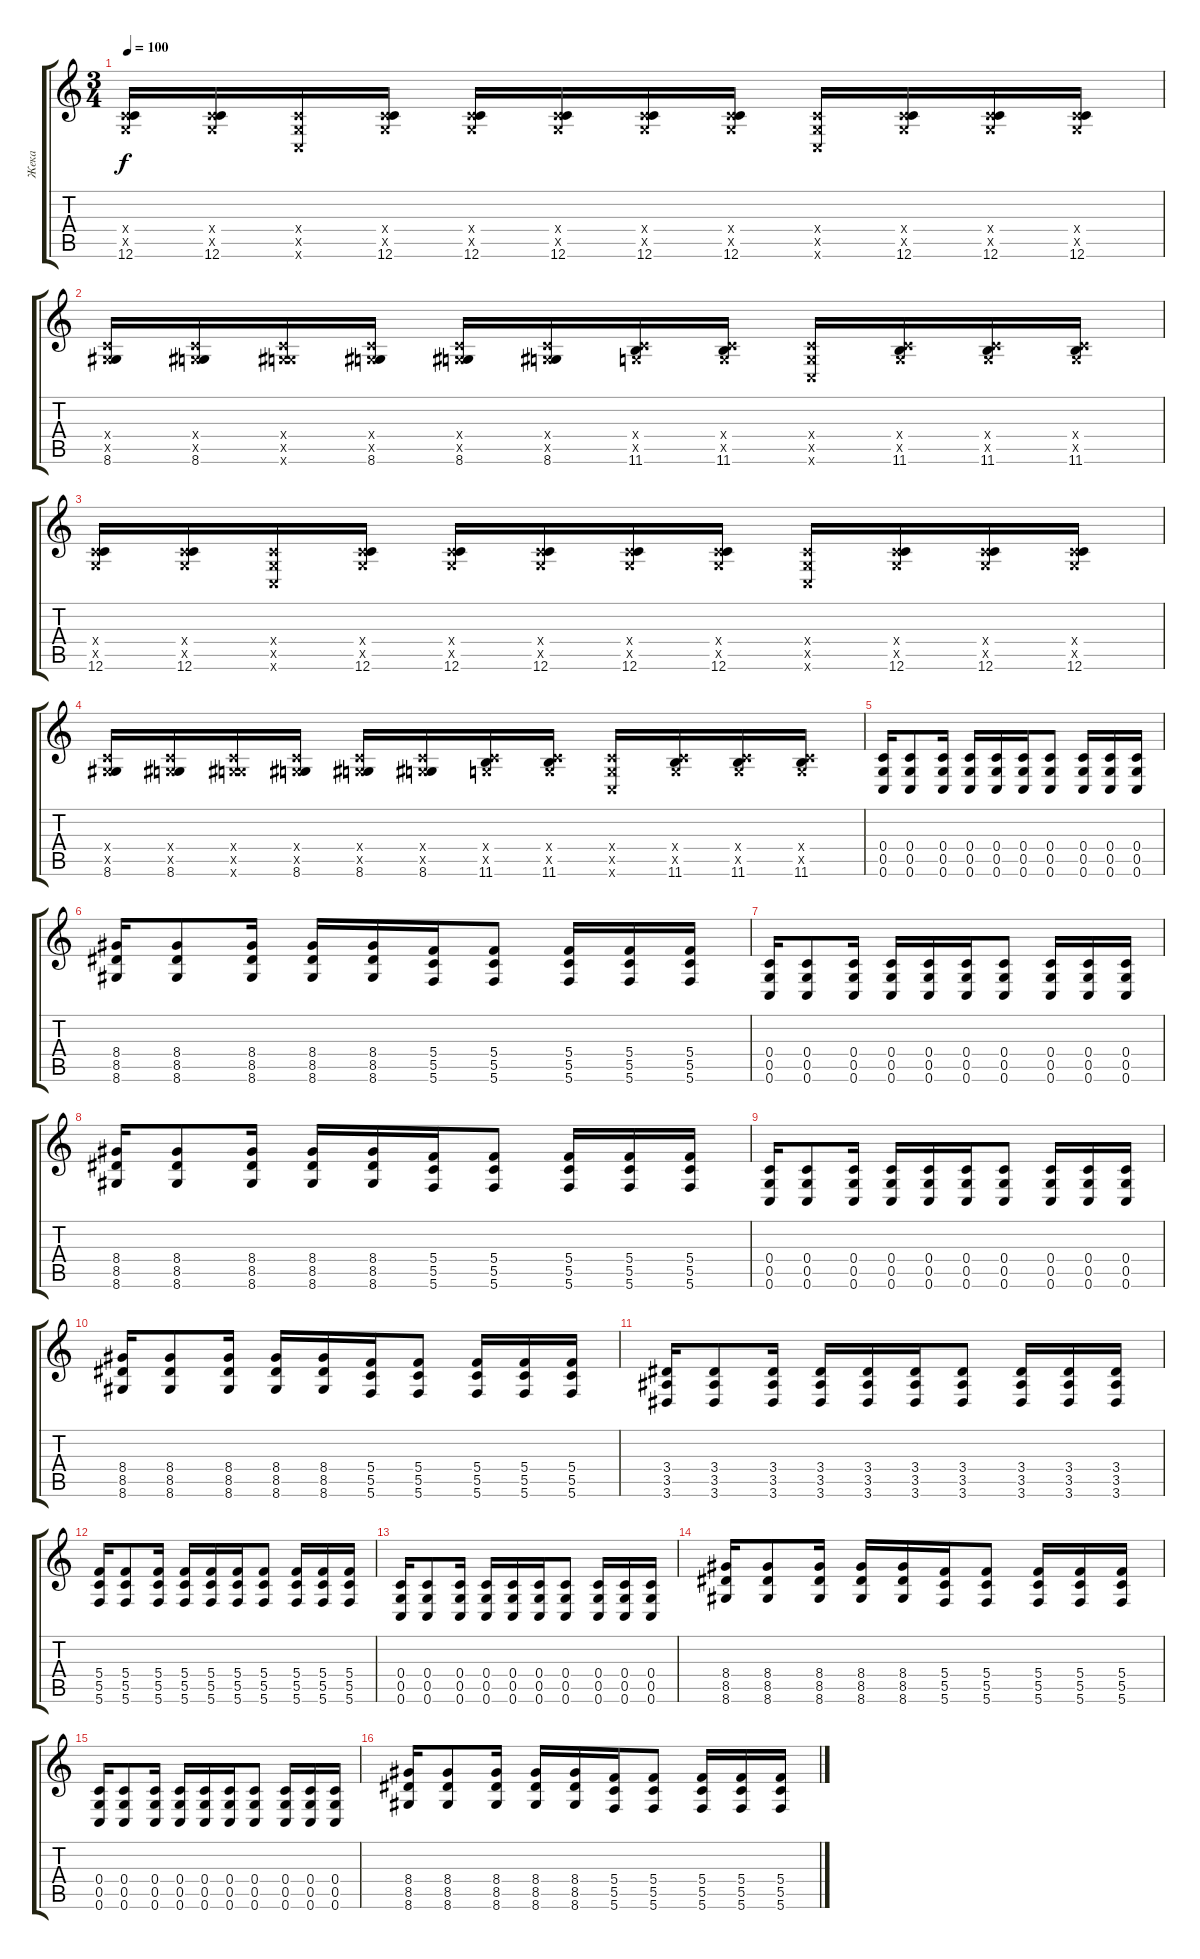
\track ("Жека" "Жека") {instrument overdrivenguitar}
\staff {score tabs}
\tuning (D4 A3 F3 C3 G2 C2) {hide}
\ts (3 4)
\tempo 100
\clef g2
\ks c
(0.4{x} 0.5{x} 12.6).16{dy f} (0.4{x} 0.5{x} 12.6).16 (0.4{x} 0.5{x} 0.6{x}).16 (0.4{x} 0.5{x} 12.6).16 (0.4{x} 0.5{x} 12.6).16 (0.4{x} 0.5{x} 12.6).16 (0.4{x} 0.5{x} 12.6).16 (0.4{x} 0.5{x} 12.6).16 (0.4{x} 0.5{x} 0.6{x}).16 (0.4{x} 0.5{x} 12.6).16 (0.4{x} 0.5{x} 12.6).16 (0.4{x} 0.5{x} 12.6).16 |
(0.4{x} 0.5{x} 8.6).16 (0.4{x} 0.5{x} 8.6).16 (0.4{x} 0.5{x} 8.6{x}).16 (0.4{x} 0.5{x} 8.6).16 (0.4{x} 0.5{x} 8.6).16 (0.4{x} 0.5{x} 8.6).16 (0.4{x} 0.5{x} 11.6).16 (0.4{x} 0.5{x} 11.6).16 (0.4{x} 0.5{x} 0.6{x}).16 (0.4{x} 0.5{x} 11.6).16 (0.4{x} 0.5{x} 11.6).16 (0.4{x} 0.5{x} 11.6).16 |
(0.4{x} 0.5{x} 12.6).16 (0.4{x} 0.5{x} 12.6).16 (0.4{x} 0.5{x} 0.6{x}).16 (0.4{x} 0.5{x} 12.6).16 (0.4{x} 0.5{x} 12.6).16 (0.4{x} 0.5{x} 12.6).16 (0.4{x} 0.5{x} 12.6).16 (0.4{x} 0.5{x} 12.6).16 (0.4{x} 0.5{x} 0.6{x}).16 (0.4{x} 0.5{x} 12.6).16 (0.4{x} 0.5{x} 12.6).16 (0.4{x} 0.5{x} 12.6).16 |
(0.4{x} 0.5{x} 8.6).16 (0.4{x} 0.5{x} 8.6).16 (0.4{x} 0.5{x} 8.6{x}).16 (0.4{x} 0.5{x} 8.6).16 (0.4{x} 0.5{x} 8.6).16 (0.4{x} 0.5{x} 8.6).16 (0.4{x} 0.5{x} 11.6).16 (0.4{x} 0.5{x} 11.6).16 (0.4{x} 0.5{x} 0.6{x}).16 (0.4{x} 0.5{x} 11.6).16 (0.4{x} 0.5{x} 11.6).16 (0.4{x} 0.5{x} 11.6).16 |
(0.4 0.5 0.6).16 (0.4 0.5 0.6).8 (0.4 0.5 0.6).16 (0.4 0.5 0.6).16 (0.4 0.5 0.6).16 (0.4 0.5 0.6).16 (0.4 0.5 0.6).8 (0.4 0.5 0.6).16 (0.4 0.5 0.6).16 (0.4 0.5 0.6).16 |
(8.4 8.5 8.6).16 (8.4 8.5 8.6).8 (8.4 8.5 8.6).16 (8.4 8.5 8.6).16 (8.4 8.5 8.6).16 (5.4 5.5 5.6).16 (5.4 5.5 5.6).8 (5.4 5.5 5.6).16 (5.4 5.5 5.6).16 (5.4 5.5 5.6).16 |
(0.4 0.5 0.6).16 (0.4 0.5 0.6).8 (0.4 0.5 0.6).16 (0.4 0.5 0.6).16 (0.4 0.5 0.6).16 (0.4 0.5 0.6).16 (0.4 0.5 0.6).8 (0.4 0.5 0.6).16 (0.4 0.5 0.6).16 (0.4 0.5 0.6).16 |
(8.4 8.5 8.6).16 (8.4 8.5 8.6).8 (8.4 8.5 8.6).16 (8.4 8.5 8.6).16 (8.4 8.5 8.6).16 (5.4 5.5 5.6).16 (5.4 5.5 5.6).8 (5.4 5.5 5.6).16 (5.4 5.5 5.6).16 (5.4 5.5 5.6).16 |
(0.4 0.5 0.6).16 (0.4 0.5 0.6).8 (0.4 0.5 0.6).16 (0.4 0.5 0.6).16 (0.4 0.5 0.6).16 (0.4 0.5 0.6).16 (0.4 0.5 0.6).8 (0.4 0.5 0.6).16 (0.4 0.5 0.6).16 (0.4 0.5 0.6).16 |
(8.4 8.5 8.6).16 (8.4 8.5 8.6).8 (8.4 8.5 8.6).16 (8.4 8.5 8.6).16 (8.4 8.5 8.6).16 (5.4 5.5 5.6).16 (5.4 5.5 5.6).8 (5.4 5.5 5.6).16 (5.4 5.5 5.6).16 (5.4 5.5 5.6).16 |
(3.4 3.5 3.6).16 (3.4 3.5 3.6).8 (3.4 3.5 3.6).16 (3.4 3.5 3.6).16 (3.4 3.5 3.6).16 (3.4 3.5 3.6).16 (3.4 3.5 3.6).8 (3.4 3.5 3.6).16 (3.4 3.5 3.6).16 (3.4 3.5 3.6).16 |
(5.4 5.5 5.6).16 (5.4 5.5 5.6).8 (5.4 5.5 5.6).16 (5.4 5.5 5.6).16 (5.4 5.5 5.6).16 (5.4 5.5 5.6).16 (5.4 5.5 5.6).8 (5.4 5.5 5.6).16 (5.4 5.5 5.6).16 (5.4 5.5 5.6).16 |
(0.4 0.5 0.6).16 (0.4 0.5 0.6).8 (0.4 0.5 0.6).16 (0.4 0.5 0.6).16 (0.4 0.5 0.6).16 (0.4 0.5 0.6).16 (0.4 0.5 0.6).8 (0.4 0.5 0.6).16 (0.4 0.5 0.6).16 (0.4 0.5 0.6).16 |
(8.4 8.5 8.6).16 (8.4 8.5 8.6).8 (8.4 8.5 8.6).16 (8.4 8.5 8.6).16 (8.4 8.5 8.6).16 (5.4 5.5 5.6).16 (5.4 5.5 5.6).8 (5.4 5.5 5.6).16 (5.4 5.5 5.6).16 (5.4 5.5 5.6).16 |
(0.4 0.5 0.6).16 (0.4 0.5 0.6).8 (0.4 0.5 0.6).16 (0.4 0.5 0.6).16 (0.4 0.5 0.6).16 (0.4 0.5 0.6).16 (0.4 0.5 0.6).8 (0.4 0.5 0.6).16 (0.4 0.5 0.6).16 (0.4 0.5 0.6).16 |
(8.4 8.5 8.6).16 (8.4 8.5 8.6).8 (8.4 8.5 8.6).16 (8.4 8.5 8.6).16 (8.4 8.5 8.6).16 (5.4 5.5 5.6).16 (5.4 5.5 5.6).8 (5.4 5.5 5.6).16 (5.4 5.5 5.6).16 (5.4 5.5 5.6).16
